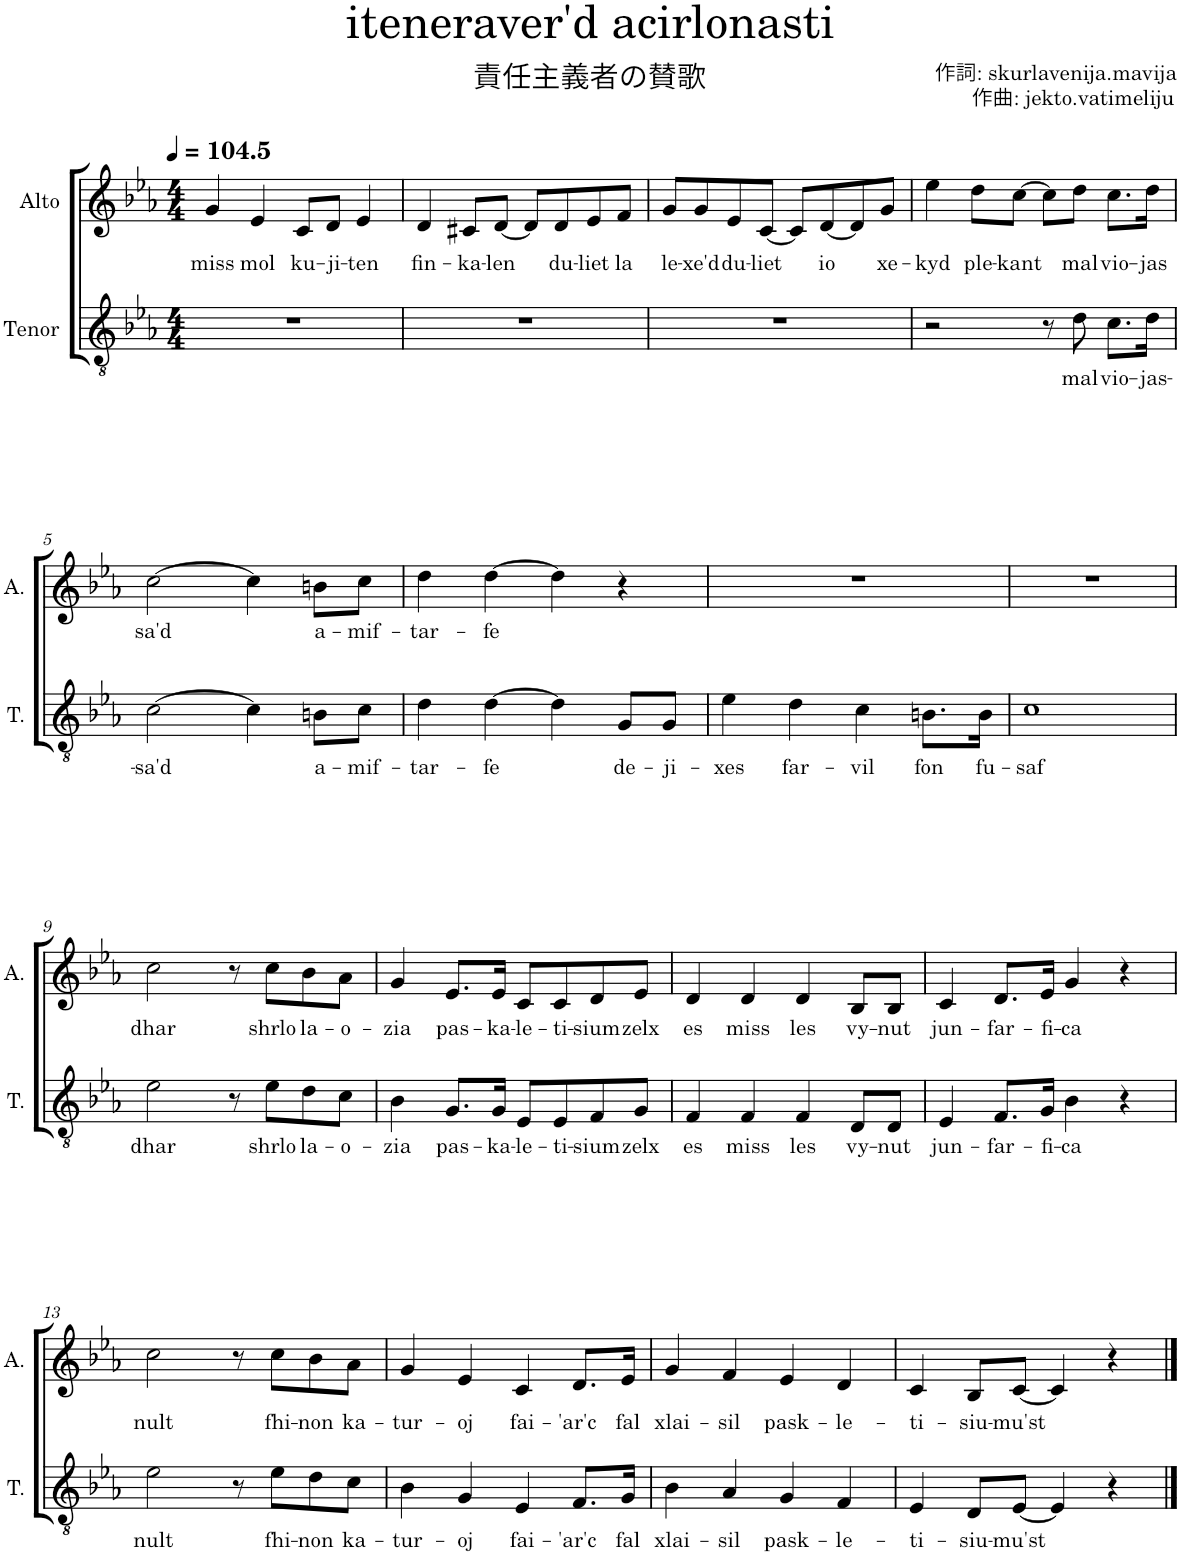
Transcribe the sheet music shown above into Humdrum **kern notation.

**kern	**text	**kern	**text
*part2	*part2	*part1	*part1
*staff2	*staff2	*staff1	*staff1
*I"Tenor	*	*I"Alto	*
*I'T.	*	*I'A.	*
*clefGv2	*	*clefG2	*
*k[b-e-a-]	*	*k[b-e-a-]	*
*M4/4	*	*M4/4	*
*MM105	*	*MM105	*
=1	=1	=1	=1
!	!	!	!LO:LY:b
1r	.	4g/	miss
!	!	!	!LO:LY:b
.	.	4e-/	mol
!	!	!	!LO:LY:b
.	.	8c/L	ku-
!	!	!	!LO:LY:b
.	.	8d/J	-ji-
!	!	!	!LO:LY:b
.	.	4e-/	-ten
=2	=2	=2	=2
!	!	!	!LO:LY:b
1r	.	4d/	fin-
!	!	!	!LO:LY:b
.	.	8c#X/L	-ka-
!	!	!	!LO:LY:b
.	.	[8d/J	-len
.	.	8d/L]	.
!	!	!	!LO:LY:b
.	.	8d/	du-
!	!	!	!LO:LY:b
.	.	8e-/	-liet
!	!	!	!LO:LY:b
.	.	8f/J	la
=3	=3	=3	=3
!	!	!	!LO:LY:b
1r	.	8g/L	le-
!	!	!	!LO:LY:b
.	.	8g/	-xe'd
!	!	!	!LO:LY:b
.	.	8e-/	du-
!	!	!	!LO:LY:b
.	.	[8c/J	-liet
.	.	8c/L]	.
!	!	!	!LO:LY:b
.	.	[8d/	io
.	.	8d/]	.
!	!	!	!LO:LY:b
.	.	8g/J	xe-
=4	=4	=4	=4
!	!	!	!LO:LY:b
2r	.	4ee-\	-kyd
!	!	!	!LO:LY:b
.	.	8dd\L	ple-
!	!	!	!LO:LY:b
.	.	[8cc\J	-kant
8r	.	8cc\L]	.
!	!LO:LY:b	!	!LO:LY:b
8d\	mal	8dd\J	mal
!	!LO:LY:b	!	!LO:LY:b
8.c\L	vio-	8.cc\L	vio-
!	!LO:LY:b	!	!LO:LY:b
16d\Jk	-jas-	16dd\Jk	-jas
!!LO:LB:g=z
=5	=5	=5	=5
!	!LO:LY:b	!	!LO:LY:b
[2c\	-sa'd	[2cc\	-sa'd
4c\]	.	4cc\]	.
!	!LO:LY:b	!	!LO:LY:b
8Bn\L	a-	8bn\L	a-
!	!LO:LY:b	!	!LO:LY:b
8c\J	-mif-	8cc\J	-mif-
=6	=6	=6	=6
!	!LO:LY:b	!	!LO:LY:b
4d\	-tar-	4dd\	-tar-
!	!LO:LY:b	!	!LO:LY:b
[4d\	-fe	[4dd\	-fe
4d\]	.	4dd\]	.
!	!LO:LY:b	!	!
8G/L	de-	4r	.
!	!LO:LY:b	!	!
8G/J	-ji-	.	.
=7	=7	=7	=7
!	!LO:LY:b	!	!
4e-\	-xes	1r	.
!	!LO:LY:b	!	!
4d\	far-	.	.
!	!LO:LY:b	!	!
4c\	-vil	.	.
!	!LO:LY:b	!	!
8.Bn\L	fon	.	.
!	!LO:LY:b	!	!
16B\Jk	fu-	.	.
=8	=8	=8	=8
!	!LO:LY:b	!	!
1c	-saf	1r	.
!!LO:LB:g=z
=9	=9	=9	=9
!	!LO:LY:b	!	!LO:LY:b
2e-\	dhar	2cc\	dhar
8r	.	8r	.
!	!LO:LY:b	!	!LO:LY:b
8e-\L	shrlo	8cc\L	shrlo
!	!LO:LY:b	!	!LO:LY:b
8d\	la-	8b-\	la-
!	!LO:LY:b	!	!LO:LY:b
8c\J	-o-	8a-\J	-o-
=10	=10	=10	=10
!	!LO:LY:b	!	!LO:LY:b
4B-\	-zia	4g/	-zia
!	!LO:LY:b	!	!LO:LY:b
8.G/L	pas-	8.e-/L	pas-
!	!LO:LY:b	!	!LO:LY:b
16G/Jk	-ka-	16e-/Jk	-ka-
!	!LO:LY:b	!	!LO:LY:b
8E-/L	-le-	8c/L	-le-
!	!LO:LY:b	!	!LO:LY:b
8E-/	-ti-	8c/	-ti-
!	!LO:LY:b	!	!LO:LY:b
8F/	-sium	8d/	-sium
!	!LO:LY:b	!	!LO:LY:b
8G/J	zelx	8e-/J	zelx
=11	=11	=11	=11
!	!LO:LY:b	!	!LO:LY:b
4F/	es	4d/	es
!	!LO:LY:b	!	!LO:LY:b
4F/	miss	4d/	miss
!	!LO:LY:b	!	!LO:LY:b
4F/	les	4d/	les
!	!LO:LY:b	!	!LO:LY:b
8D/L	vy-	8B-/L	vy-
!	!LO:LY:b	!	!LO:LY:b
8D/J	-nut	8B-/J	-nut
=12	=12	=12	=12
!	!LO:LY:b	!	!LO:LY:b
4E-/	jun-	4c/	jun-
!	!LO:LY:b	!	!LO:LY:b
8.F/L	-far-	8.d/L	-far-
!	!LO:LY:b	!	!LO:LY:b
16G/Jk	-fi-	16e-/Jk	-fi-
!	!LO:LY:b	!	!LO:LY:b
4B-\	-ca	4g/	-ca
4r	.	4r	.
!!LO:LB:g=z
=13	=13	=13	=13
!	!LO:LY:b	!	!LO:LY:b
2e-\	nult	2cc\	nult
8r	.	8r	.
!	!LO:LY:b	!	!LO:LY:b
8e-\L	fhi-	8cc\L	fhi-
!	!LO:LY:b	!	!LO:LY:b
8d\	-non	8b-\	-non
!	!LO:LY:b	!	!LO:LY:b
8c\J	ka-	8a-\J	ka-
=14	=14	=14	=14
!	!LO:LY:b	!	!LO:LY:b
4B-\	-tur-	4g/	-tur-
!	!LO:LY:b	!	!LO:LY:b
4G/	-oj	4e-/	-oj
!	!LO:LY:b	!	!LO:LY:b
4E-/	fai-	4c/	fai-
!	!LO:LY:b	!	!LO:LY:b
8.F/L	-'ar'c	8.d/L	-'ar'c
!	!LO:LY:b	!	!LO:LY:b
16G/Jk	fal	16e-/Jk	fal
=15	=15	=15	=15
!	!LO:LY:b	!	!LO:LY:b
4B-\	xlai-	4g/	xlai-
!	!LO:LY:b	!	!LO:LY:b
4A-/	-sil	4f/	-sil
!	!LO:LY:b	!	!LO:LY:b
4G/	pask-	4e-/	pask-
!	!LO:LY:b	!	!LO:LY:b
4F/	-le-	4d/	-le-
=16	=16	=16	=16
!	!LO:LY:b	!	!LO:LY:b
4E-/	-ti-	4c/	-ti-
!	!LO:LY:b	!	!LO:LY:b
8D/L	-siu-	8B-/L	-siu-
!	!LO:LY:b	!	!LO:LY:b
[8E-/J	-mu'st	[8c/J	-mu'st
4E-/]	.	4c/]	.
4r	.	4r	.
==	==	==	==
*-	*-	*-	*-
